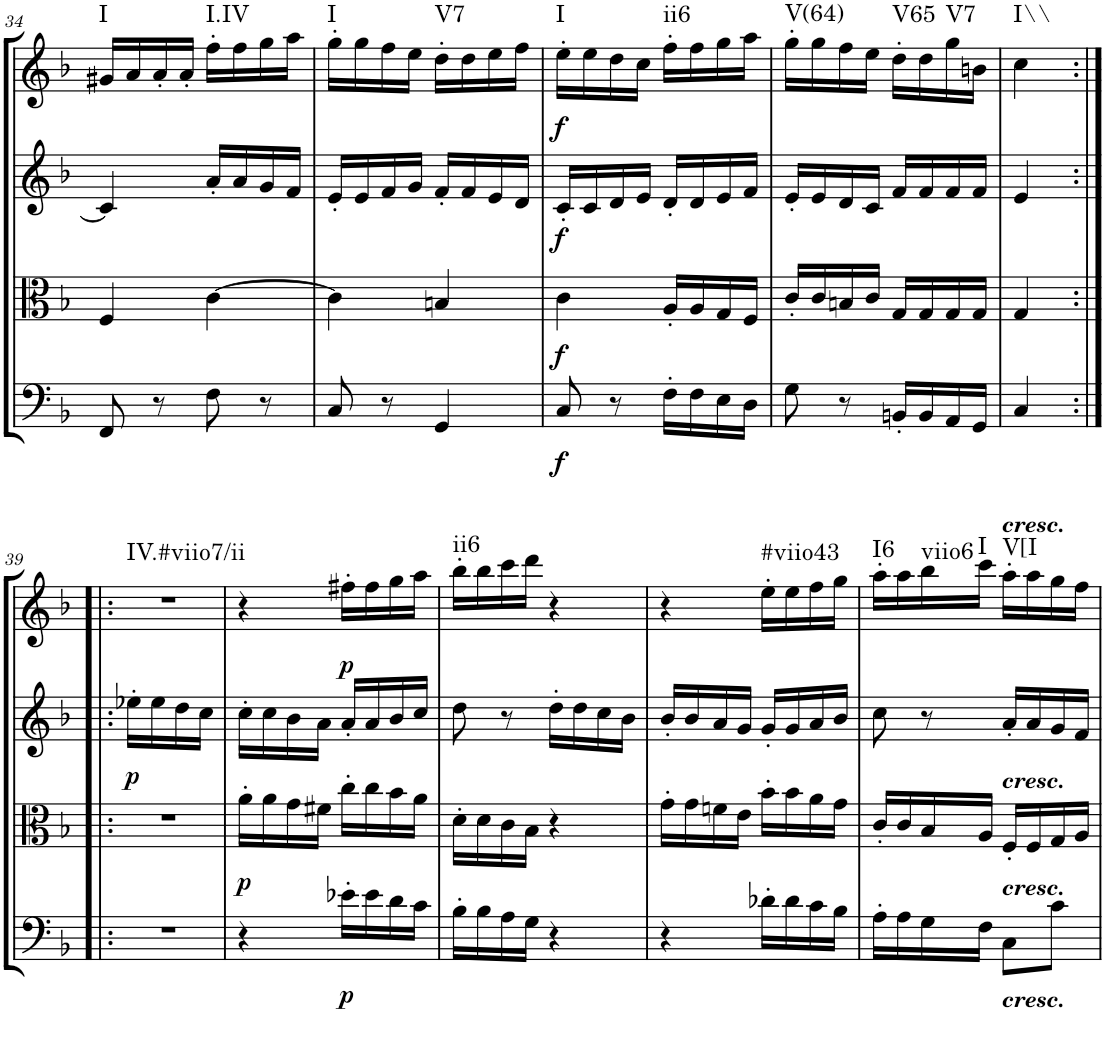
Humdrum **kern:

**kern	**dynam	**kern	**dynam	**kern	**dynam	**kern	**dynam	**harte
*part4	*part4	*part3	*part3	*part2	*part2	*part1	*part1	*part1
*staff4	*staff4	*staff3	*staff3	*staff2	*staff2	*staff1	*staff1	*
*I"Cello	*	*I"Viola	*	*I"2nd Violin	*	*I"1st Violin	*	*
*	*	*I'Vla	*	*I'Vln	*	*I'Vln	*	*
!!LO:PB:g=z
*clefF4	*	*clefC3	*	*clefG2	*	*clefG2	*	*
*k[b-]	*	*k[b-]	*	*k[b-]	*	*k[b-]	*	*
*F:	*	*F:	*	*F:	*	*F:	*	*
*M2/4	*	*M2/4	*	*M2/4	*	*M2/4	*	*
=34	=34	=34	=34	=34	=34	=34	=34	=34
!	!	!	!	!	!	!	!	!LO:H:kt=I
8FF/	.	4F/	.	4c/]	.	16g#X/LL	.	N
.	.	.	.	.	.	16a/	.	.
8r	.	.	.	.	.	16a'/	.	.
.	.	.	.	.	.	16a'/JJ	.	.
!	!	!	!	!	!	!	!	!LO:H:kt=I.IV
8F\	.	[4c\	.	16a'/LL	.	16ff'\LL	.	N
.	.	.	.	16a/	.	16ff\	.	.
8r	.	.	.	16g/	.	16gg\	.	.
.	.	.	.	16f/JJ	.	16aa\JJ	.	.
=35	=35	=35	=35	=35	=35	=35	=35	=35
!	!	!	!	!	!	!	!	!LO:H:kt=I
8C/	.	4c\]	.	16e'/LL	.	16gg'\LL	.	N
.	.	.	.	16e/	.	16gg\	.	.
8r	.	.	.	16f/	.	16ff\	.	.
.	.	.	.	16g/JJ	.	16ee\JJ	.	.
!	!	!	!	!	!	!	!	!LO:H:kt=V7
4GG/	.	4Bn/	.	16f'/LL	.	16dd'\LL	.	N
.	.	.	.	16f/	.	16dd\	.	.
.	.	.	.	16e/	.	16ee\	.	.
.	.	.	.	16d/JJ	.	16ff\JJ	.	.
=36	=36	=36	=36	=36	=36	=36	=36	=36
!	!LO:DY:b	!	!LO:DY:b	!	!	!	!	!
!	!	!	!LO:DY:n=1:a	!	!	!	!LO:DY:b	!LO:H:kt=I
8C/	f	4c\	f f	16c'/LL	.	16ee'\LL	f	N
.	.	.	.	16c/	.	16ee\	.	.
8r	.	.	.	16d/	.	16dd\	.	.
.	.	.	.	16e/JJ	.	16cc\JJ	.	.
!	!	!	!	!	!	!	!	!LO:H:kt=ii6
16F'\LL	.	16A'/LL	.	16d'/LL	.	16ff'\LL	.	N
16F\	.	16A/	.	16d/	.	16ff\	.	.
16E\	.	16G/	.	16e/	.	16gg\	.	.
16D\JJ	.	16F/JJ	.	16f/JJ	.	16aa\JJ	.	.
=37	=37	=37	=37	=37	=37	=37	=37	=37
!	!	!	!	!	!	!	!	!LO:H:kt=V(64)
8G\	.	16c'/LL	.	16e'/LL	.	16gg'\LL	.	N
.	.	16c/	.	16e/	.	16gg\	.	.
8r	.	16Bn/	.	16d/	.	16ff\	.	.
.	.	16c/JJ	.	16c/JJ	.	16ee\JJ	.	.
!	!	!	!	!	!	!	!	!LO:H:kt=V65
16BBn'/LL	.	16G/LL	.	16f/LL	.	16dd'\LL	.	N
16BB/	.	16G/	.	16f/	.	16dd\	.	.
!	!	!	!	!	!	!	!	!LO:H:kt=V7
16AA/	.	16G/	.	16f/	.	16gg\	.	N
16GG/JJ	.	16G/JJ	.	16f/JJ	.	16bn\JJ	.	.
=38	=38	=38	=38	=38	=38	=38	=38	=38
!	!	!	!	!	!	!	!	!LO:H:kt=I\\
4C/	.	4G/	.	4e/	.	4cc\	.	N
!!LO:LB:g=z
=39:|!|:	=39:|!|:	=39:|!|:	=39:|!|:	=39:|!|:	=39:|!|:	=39:|!|:	=39:|!|:	=39:|!|:
!	!	!	!	!	!LO:DY:b	!	!	!LO:H:kt=IV.#viio7/ii
2r	.	2r	.	16ee-X'\LL	p	2r	.	N
.	.	.	.	16ee-\	.	.	.	.
.	.	.	.	16dd\	.	.	.	.
.	.	.	.	16cc\JJ	.	.	.	.
.	.	.	.	4ryy	.	.	.	.
=40	=40	=40	=40	=40	=40	=40	=40	=40
!	!	!	!LO:DY:b	!	!	!	!	!
4r	.	16a'\LL	p	16cc'\LL	.	4r	.	.
.	.	16a\	.	16cc\	.	.	.	.
.	.	16g\	.	16b-\	.	.	.	.
.	.	16f#X\JJ	.	16a\JJ	.	.	.	.
!	!LO:DY:b	!	!	!	!	!	!LO:DY:b	!
16e-X'\LL	p	16cc'\LL	.	16a'/LL	.	16ff#X'\LL	p	.
16e-\	.	16cc\	.	16a/	.	16ff#\	.	.
16d\	.	16b-\	.	16b-/	.	16gg\	.	.
16c\JJ	.	16a\JJ	.	16cc/JJ	.	16aa\JJ	.	.
=41	=41	=41	=41	=41	=41	=41	=41	=41
!	!	!	!	!	!	!	!	!LO:H:kt=ii6
16B-'\LL	.	16d'\LL	.	8dd\	.	16bb-'\LL	.	N
16B-\	.	16d\	.	.	.	16bb-\	.	.
16A\	.	16c\	.	8r	.	16ccc\	.	.
16G\JJ	.	16B-\JJ	.	.	.	16ddd\JJ	.	.
4r	.	4r	.	16dd'\LL	.	4r	.	.
.	.	.	.	16dd\	.	.	.	.
.	.	.	.	16cc\	.	.	.	.
.	.	.	.	16b-\JJ	.	.	.	.
=42	=42	=42	=42	=42	=42	=42	=42	=42
4r	.	16g'\LL	.	16b-'/LL	.	4r	.	.
.	.	16g\	.	16b-/	.	.	.	.
.	.	16fn\	.	16a/	.	.	.	.
.	.	16e\JJ	.	16g/JJ	.	.	.	.
!	!	!	!	!	!	!	!	!LO:H:kt=#viio43
16d-X'\LL	.	16b-'\LL	.	16g'/LL	.	16ee'\LL	.	N
16d-\	.	16b-\	.	16g/	.	16ee\	.	.
16c\	.	16a\	.	16a/	.	16ff\	.	.
16B-\JJ	.	16g\JJ	.	16b-/JJ	.	16gg\JJ	.	.
=43	=43	=43	=43	=43	=43	=43	=43	=43
!	!	!	!	!	!	!	!	!LO:H:kt=I6
16A'\LL	.	16c'/LL	.	8cc\	.	16aa'\LL	.	N
16A\	.	16c/	.	.	.	16aa\	.	.
!	!	!	!	!	!	!	!	!LO:H:kt=viio6
16G\	.	16B-/	.	8r	.	16bb-\	.	N
!	!	!	!	!	!	!	!	!LO:H:kt=I
16F\JJ	.	16A/JJ	.	.	.	16ccc\JJ	.	N
!	!	!	!	!	!	!LO:TX:a:Bi:t=cresc.	!	!
!	!	!	!	!LO:TX:b:Bi:t=cresc.	!	!	!	!
!	!	!LO:TX:b:Bi:t=cresc.	!	!	!	!	!	!
!LO:TX:b:Bi:t=cresc.	!	!	!	!	!	!	!	!LO:H:kt=V[I
8C\L	.	16F'/LL	.	16a'/LL	.	16aa'\LL	.	N
.	.	16F/	.	16a/	.	16aa\	.	.
8c\J	.	16G/	.	16g/	.	16gg\	.	.
.	.	16A/JJ	.	16f/JJ	.	16ff\JJ	.	.
=	=	=	=	=	=	=	=	=
*-	*-	*-	*-	*-	*-	*-	*-	*-
